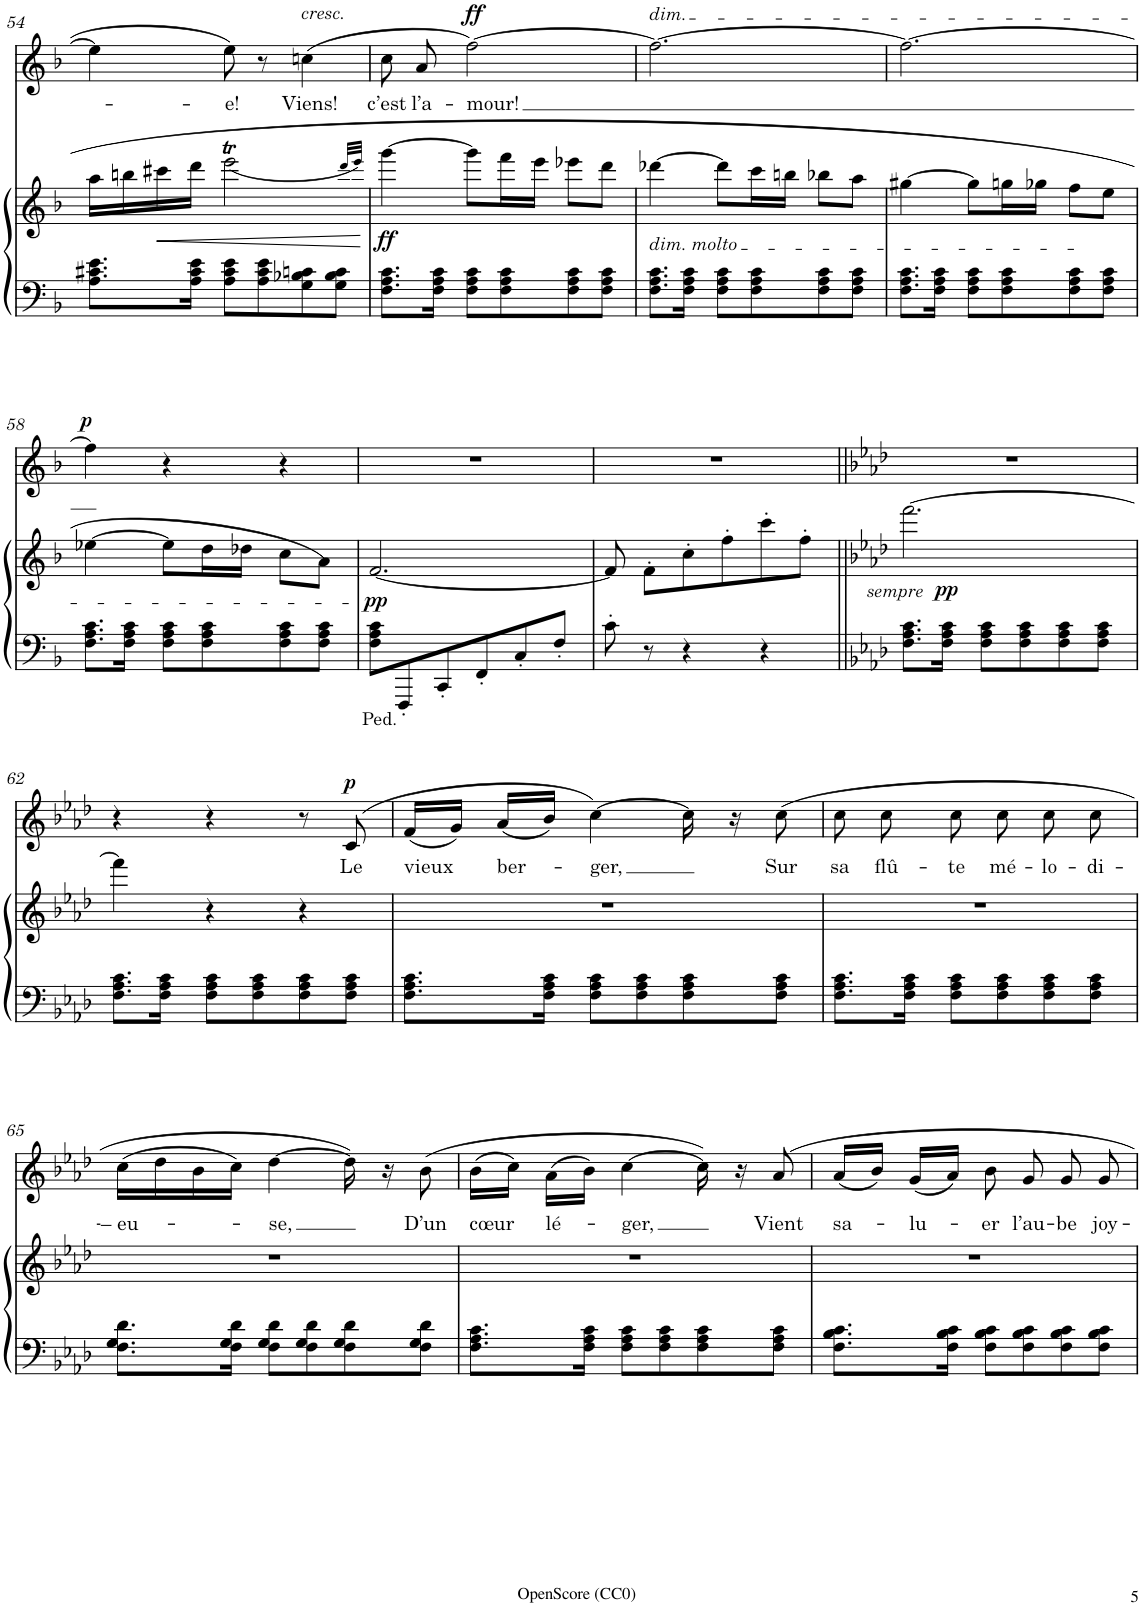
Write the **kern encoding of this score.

**kern	**kern	**dynam	**kern	**text	**dynam
*part2	*part2	*part2	*part1	*part1	*part1
*staff3	*staff2	*staff2/3	*staff1	*staff1	*staff1
*I"Piano	*	*	*I"Chant Voice	*	*
*I'Pno	*	*	*	*	*
!!LO:PB:g=z
*clefF4	*clefG2	*	*clefG2	*	*
*k[b-]	*k[b-]	*	*k[b-]	*	*
*M3/4	*M3/4	*	*M3/4	*	*
=54	=54	=54	=54	=54	=54
8.A\ 8.c#X\ 8.e\L	16aa\LL	.	4ee\]	.	.
.	16bbn\	.	.	.	.
!	!	!LO:HP:b	!	!	!
.	16ccc#X\	<	.	.	.
16A\ 16c#\ 16e\Jk	16ddd\JJ	.	.	.	.
!	!	!	!	!LO:LY:b	!
8A\ 8c#\ 8e\L	(<2eeet\	.	8ee\	-e!	.
8A\ 8c#\ 8e\	.	.	8r	.	.
!	!	!	!LO:TX:a:i:t=cresc.	!	!
!	!	!	!	!LO:LY:b	!
8G\ 8B-X\ 8cn\	.	.	(4ccn\	Viens!	.
8G\ 8B-\ 8c\J	.	.	.	.	.
.	32qddd/LLL	.	.	.	.
.	32qeee/JJJ)	.	.	.	.
.	.	[	.	.	.
=55	=55	=55	=55	=55	=55
!	!	!LO:DY:b	!	!LO:LY:b	!
8.F\ 8.A\ 8.c\L	[4ggg\	ff	8cc\	c’est	.
!	!	!	!	!LO:LY:b	!
.	.	.	8a/	l’a-	.
16F\ 16A\ 16c\Jk	.	.	.	.	.
!	!	!	!	!LO:LY:b	!LO:DY:a
8F\ 8A\ 8c\L	8ggg\L]	.	[2ff\)	-mour!	ff
8F\ 8A\ 8c\	16fff\L	.	.	.	.
.	16eee\JJ	.	.	.	.
8F\ 8A\ 8c\	8eee-X\L	.	.	.	.
8F\ 8A\ 8c\J	8ddd\J	.	.	.	.
=56	=56	=56	=56	=56	=56
!	!	!	!LO:TX:a:i:t=dim.	!	!
!	!LO:TX:b:i:t=dim. molto	!	!	!	!
8.F\ 8.A\ 8.c\L	[4ddd-X\	.	2.ff\_	.	.
16F\ 16A\ 16c\Jk	.	.	.	.	.
8F\ 8A\ 8c\L	8ddd-\L]	.	.	.	.
8F\ 8A\ 8c\	16ccc\L	.	.	.	.
.	16bbn\JJ	.	.	.	.
8F\ 8A\ 8c\	8bb-X\L	.	.	.	.
8F\ 8A\ 8c\J	8aa\J	.	.	.	.
=57	=57	=57	=57	=57	=57
8.F\ 8.A\ 8.c\L	[4gg#X\	.	2.ff\_	.	.
16F\ 16A\ 16c\Jk	.	.	.	.	.
8F\ 8A\ 8c\L	8gg#\L]	.	.	.	.
8F\ 8A\ 8c\	16ggn\L	.	.	.	.
.	16gg-X\JJ	.	.	.	.
8F\ 8A\ 8c\	8ff\L	.	.	.	.
8F\ 8A\ 8c\J	8ee\J	.	.	.	.
!!LO:LB:g=z
=58	=58	=58	=58	=58	=58
!	!	!	!	!	!LO:DY:a
8.F\ 8.A\ 8.c\L	[4ee-X\	.	4ff\]	.	p
16F\ 16A\ 16c\Jk	.	.	.	.	.
8F\ 8A\ 8c\L	8ee-\L]	.	4r	.	.
8F\ 8A\ 8c\	16dd\L	.	.	.	.
.	16dd-X\JJ	.	.	.	.
8F\ 8A\ 8c\	8cc\L	.	4r	.	.
8F\ 8A\ 8c\J	8a\J	.	.	.	.
=59	=59	=59	=59	=59	=59
!	!	!LO:DY:b	!	!	!
8F\ 8A\ 8c\L	[2.f/	pp	2.r	.	.
8FFF'/	.	.	.	.	.
8CC'/	.	.	.	.	.
8FF'/	.	.	.	.	.
8C'/	.	.	.	.	.
8F'/J	.	.	.	.	.
=60	=60	=60	=60	=60	=60
8c'\	8f/]	.	2.r	.	.
8r	8f'\L	.	.	.	.
4r	8cc'\	.	.	.	.
.	8ff'\	.	.	.	.
4r	8ccc'\	.	.	.	.
.	8ff'\J	.	.	.	.
=61||	=61||	=61||	=61||	=61||	=61||
*k[b-e-a-d-]	*k[b-e-a-d-]	*	*k[b-e-a-d-]	*	*
!	!LO:TX:b:i:t=sempre	!	!	!	!
!	!	!LO:DY:b	!	!	!
8.F\ 8.A-\ 8.c\L	[2.fff\	pp	2.r	.	.
16F\ 16A-\ 16c\Jk	.	.	.	.	.
8F\ 8A-\ 8c\L	.	.	.	.	.
8F\ 8A-\ 8c\	.	.	.	.	.
8F\ 8A-\ 8c\	.	.	.	.	.
8F\ 8A-\ 8c\J	.	.	.	.	.
!!LO:LB:g=z
=62	=62	=62	=62	=62	=62
8.F\ 8.A-\ 8.c\L	4fff\]	.	4r	.	.
16F\ 16A-\ 16c\Jk	.	.	.	.	.
8F\ 8A-\ 8c\L	4r	.	4r	.	.
8F\ 8A-\ 8c\	.	.	.	.	.
8F\ 8A-\ 8c\	4r	.	8r	.	.
!	!	!	!	!LO:LY:b	!LO:DY:a
8F\ 8A-\ 8c\J	.	.	(>8c/	Le	p
=63	=63	=63	=63	=63	=63
!	!	!	!	!LO:LY:b	!
8.F\ 8.A-\ 8.c\L	2.r	.	(16f/LL	vieux	.
.	.	.	16g/JJ)	.	.
!	!	!	!	!LO:LY:b	!
.	.	.	(16a-/LL	ber-	.
16F\ 16A-\ 16c\Jk	.	.	16b-/JJ)	.	.
!	!	!	!	!LO:LY:b	!
8F\ 8A-\ 8c\L	.	.	[4cc\)	-ger,	.
8F\ 8A-\ 8c\	.	.	.	.	.
8F\ 8A-\ 8c\	.	.	16cc\]	.	.
.	.	.	16r	.	.
!	!	!	!	!LO:LY:b	!
8F\ 8A-\ 8c\J	.	.	(8cc\	Sur	.
=64	=64	=64	=64	=64	=64
!	!	!	!	!LO:LY:b	!
8.F\ 8.A-\ 8.c\L	2.r	.	8cc\	sa	.
!	!	!	!	!LO:LY:b	!
.	.	.	8cc\	flû-	.
16F\ 16A-\ 16c\Jk	.	.	.	.	.
!	!	!	!	!LO:LY:b	!
8F\ 8A-\ 8c\L	.	.	8cc\	-te	.
!	!	!	!	!LO:LY:b	!
8F\ 8A-\ 8c\	.	.	8cc\	mé-	.
!	!	!	!	!LO:LY:b	!
8F\ 8A-\ 8c\	.	.	8cc\	-lo-	.
!	!	!	!	!LO:LY:b	!
8F\ 8A-\ 8c\J	.	.	8cc\	-di-	.
!!LO:LB:g=z
=65	=65	=65	=65	=65	=65
!	!	!	!	!LO:LY:b	!
8.F\ 8.G\ 8.d-\L	2.r	.	(16cc\LL	-– eu-	.
.	.	.	16dd-\	.	.
.	.	.	16b-\	.	.
16F\ 16G\ 16d-\Jk	.	.	16cc\JJ)	.	.
!	!	!	!	!LO:LY:b	!
8F\ 8G\ 8d-\L	.	.	[4dd-\	-se,	.
8F\ 8G\ 8d-\	.	.	.	.	.
8F\ 8G\ 8d-\	.	.	16dd-\])	.	.
.	.	.	16r	.	.
!	!	!	!	!LO:LY:b	!
8F\ 8G\ 8d-\J	.	.	(8b-\	D’un	.
=66	=66	=66	=66	=66	=66
!	!	!	!	!LO:LY:b	!
8.F\ 8.A-\ 8.c\L	2.r	.	(16b-\LL	-cœur	.
.	.	.	16cc\JJ)	.	.
!	!	!	!	!LO:LY:b	!
.	.	.	(16a-\LL	lé-	.
16F\ 16A-\ 16c\Jk	.	.	16b-\JJ)	.	.
!	!	!	!	!LO:LY:b	!
8F\ 8A-\ 8c\L	.	.	[4cc\	-ger,	.
8F\ 8A-\ 8c\	.	.	.	.	.
8F\ 8A-\ 8c\	.	.	16cc\])	.	.
.	.	.	16r	.	.
!	!	!	!	!LO:LY:b	!
8F\ 8A-\ 8c\J	.	.	8a-/	Vient	.
=67	=67	=67	=67	=67	=67
!	!	!	!	!LO:LY:b	!
8.F\ 8.B-\ 8.c\L	2.r	.	(16a-/LL	sa-	.
.	.	.	16b-/JJ)	.	.
!	!	!	!	!LO:LY:b	!
.	.	.	(16g/LL	-lu-	.
16F\ 16B-\ 16c\Jk	.	.	16a-/JJ)	.	.
!	!	!	!	!LO:LY:b	!
8F\ 8B-\ 8c\L	.	.	8b-\	-er	.
!	!	!	!	!LO:LY:b	!
8F\ 8B-\ 8c\	.	.	8g/	l’au-	.
!	!	!	!	!LO:LY:b	!
8F\ 8B-\ 8c\	.	.	8g/	-be	.
!	!	!	!	!LO:LY:b	!
8F\ 8B-\ 8c\J	.	.	8g/	joy-	.
=	=	=	=	=	=
*-	*-	*-	*-	*-	*-
